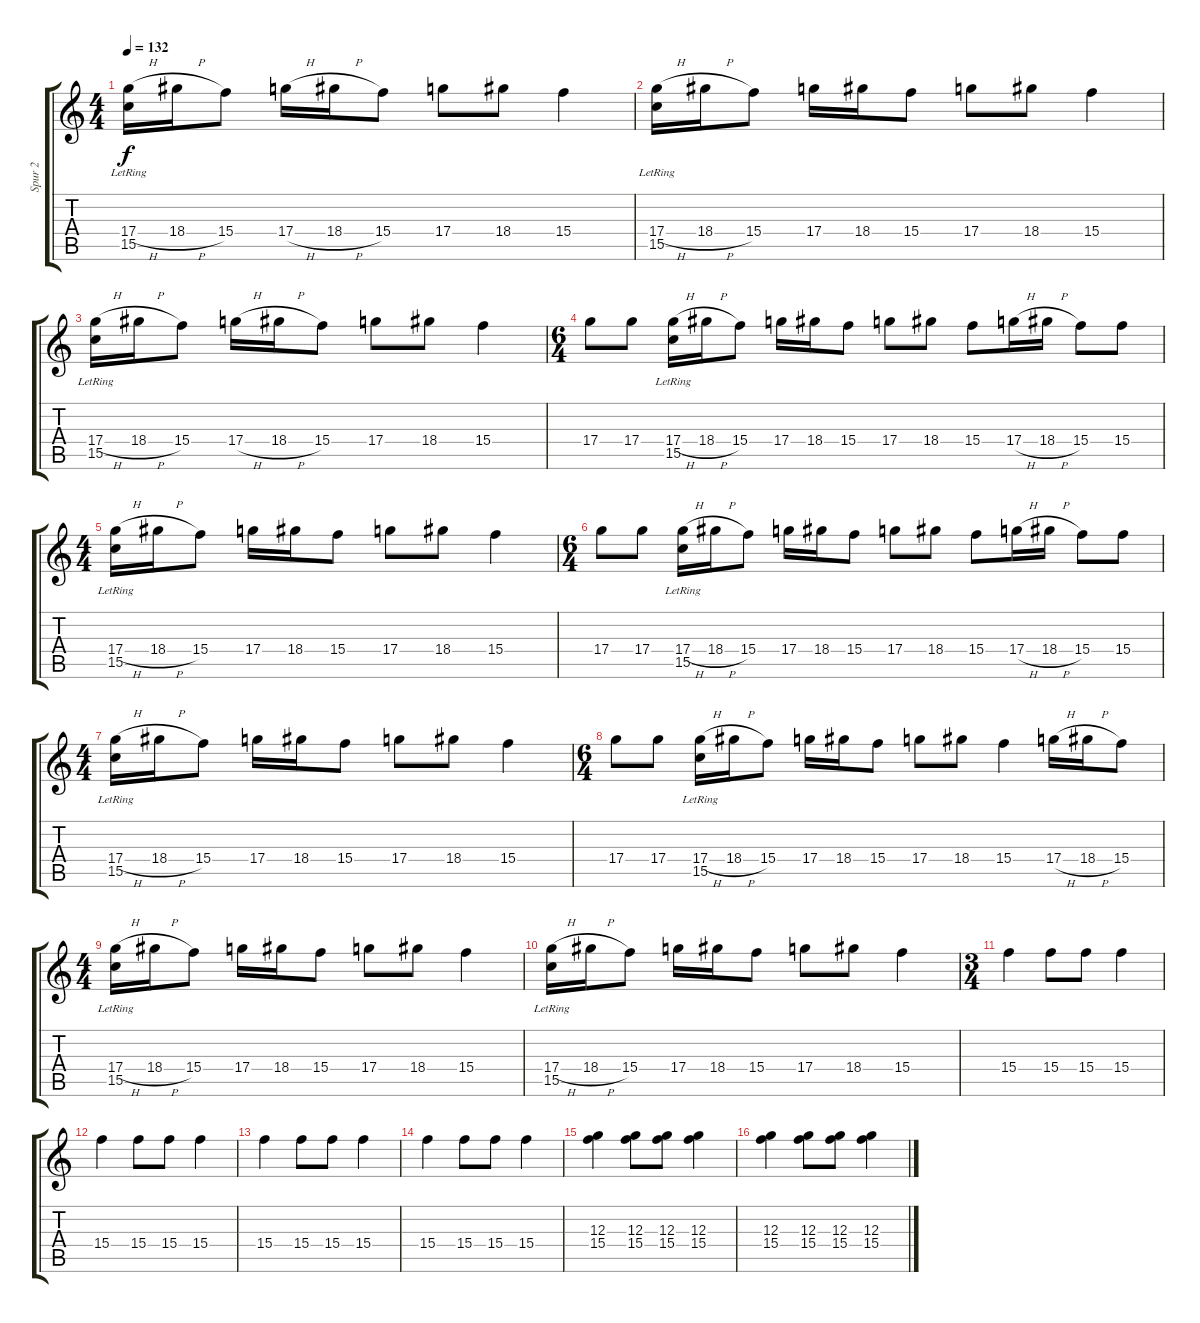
\track ("Spur 2" "Spur 2") {instrument acousticguitarnylon}
\staff {score tabs}
\tuning (E4 B3 G3 D3 A2 E2) {hide}
\ts (4 4)
\tempo 132
\clef g2
\ks c
(17.4{h} 15.5{lr}).16{dy f} 18.4{h}.16 15.4.8 17.4{h}.16 18.4{h}.16 15.4.8 17.4.8 18.4.8 15.4.4 |
(17.4{h} 15.5{lr}).16 18.4{h}.16 15.4.8 17.4.16 18.4.16 15.4.8 17.4.8 18.4.8 15.4.4 |
(17.4{h} 15.5{lr}).16 18.4{h}.16 15.4.8 17.4{h}.16 18.4{h}.16 15.4.8 17.4.8 18.4.8 15.4.4 |
\ts (6 4)
17.4.8 17.4.8 (17.4{h} 15.5{lr}).16 18.4{h}.16 15.4.8 17.4.16 18.4.16 15.4.8 17.4.8 18.4.8 15.4.8 17.4{h}.16 18.4{h}.16 15.4.8 15.4.8 |
\ts (4 4)
(17.4{h} 15.5{lr}).16 18.4{h}.16 15.4.8 17.4.16 18.4.16 15.4.8 17.4.8 18.4.8 15.4.4 |
\ts (6 4)
17.4.8 17.4.8 (17.4{h} 15.5{lr}).16 18.4{h}.16 15.4.8 17.4.16 18.4.16 15.4.8 17.4.8 18.4.8 15.4.8 17.4{h}.16 18.4{h}.16 15.4.8 15.4.8 |
\ts (4 4)
(17.4{h} 15.5{lr}).16 18.4{h}.16 15.4.8 17.4.16 18.4.16 15.4.8 17.4.8 18.4.8 15.4.4 |
\ts (6 4)
17.4.8 17.4.8 (17.4{h} 15.5{lr}).16 18.4{h}.16 15.4.8 17.4.16 18.4.16 15.4.8 17.4.8 18.4.8 15.4.4 17.4{h}.16 18.4{h}.16 15.4.8 |
\ts (4 4)
(17.4{h} 15.5{lr}).16 18.4{h}.16 15.4.8 17.4.16 18.4.16 15.4.8 17.4.8 18.4.8 15.4.4 |
(17.4{h} 15.5{lr}).16 18.4{h}.16 15.4.8 17.4.16 18.4.16 15.4.8 17.4.8 18.4.8 15.4.4 |
\ts (3 4)
15.4.4 15.4.8 15.4.8 15.4.4 |
15.4.4 15.4.8 15.4.8 15.4.4 |
15.4.4 15.4.8 15.4.8 15.4.4 |
15.4.4 15.4.8 15.4.8 15.4.4 |
(12.3 15.4).4 (12.3 15.4).8 (12.3 15.4).8 (12.3 15.4).4 |
(12.3 15.4).4 (12.3 15.4).8 (12.3 15.4).8 (12.3 15.4).4
